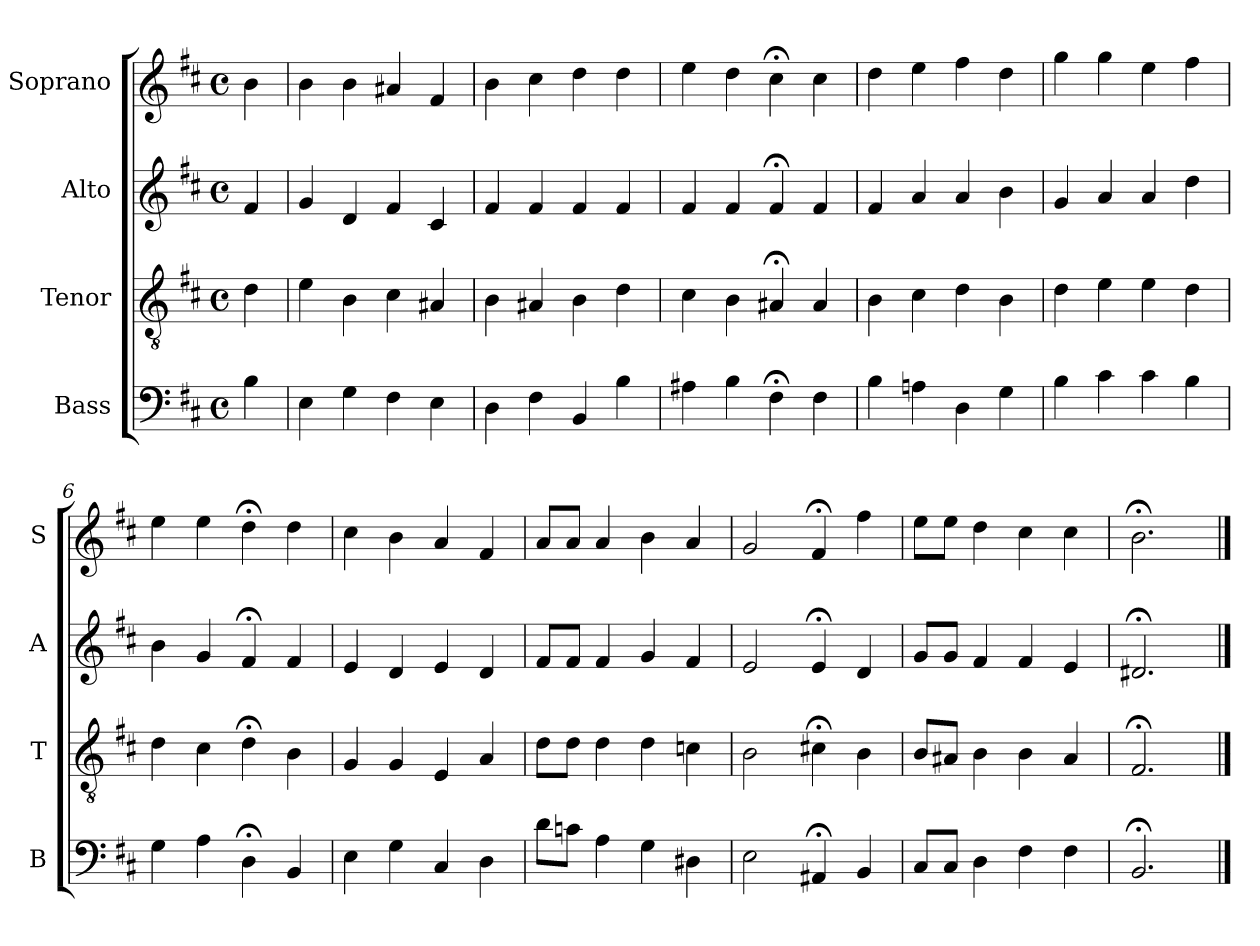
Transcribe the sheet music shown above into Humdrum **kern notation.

**kern	**kern	**kern	**kern
*part4	*part3	*part2	*part1
*staff4	*staff3	*staff2	*staff1
*I"Bass	*I"Tenor	*I"Alto	*I"Soprano
*I'B	*I'T	*I'A	*I'S
*clefF4	*clefGv2	*clefG2	*clefG2
*k[f#c#]	*k[f#c#]	*k[f#c#]	*k[f#c#]
*b:	*b:	*b:	*b:
*M4/4	*M4/4	*M4/4	*M4/4
*met(c)	*met(c)	*met(c)	*met(c)
*MM100	*MM100	*MM100	*MM100
=	=	=	=
4B	4d	4f#	4b
=1	=1	=1	=1
4E	4e	4g	4b
4G	4B	4d	4b
4F#	4c#	4f#	4a#X
4E	4A#X	4c#	4f#
=2	=2	=2	=2
4D	4B	4f#	4b
4F#	4A#X	4f#	4cc#
4BB	4B	4f#	4dd
4B	4d	4f#	4dd
=3	=3	=3	=3
4A#X	4c#	4f#	4ee
4B	4B	4f#	4dd
4F#;<	4A#X;<	4f#;<	4cc#;<
4F#	4A#	4f#	4cc#
=4	=4	=4	=4
4B	4B	4f#	4dd
4An	4c#	4a	4ee
4D	4d	4a	4ff#
4G	4B	4b	4dd
=5	=5	=5	=5
4B	4d	4g	4gg
4c#	4e	4a	4gg
4c#	4e	4a	4ee
4B	4d	4dd	4ff#
=6	=6	=6	=6
4G	4d	4b	4ee
4A	4c#	4g	4ee
4D;<	4d;<	4f#;<	4dd;<
4BB	4B	4f#	4dd
=7	=7	=7	=7
4E	4G	4e	4cc#
4G	4G	4d	4b
4C#	4E	4e	4a
4D	4A	4d	4f#
=8	=8	=8	=8
8dL	8dL	8f#L	8aL
8cnJ	8dJ	8f#J	8aJ
4A	4d	4f#	4a
4G	4d	4g	4b
4D#X	4cn	4f#	4a
=9	=9	=9	=9
2E	2B	2e	2g
4AA#X;<	4c#X;<	4e;<	4f#;<
4BB	4B	4d	4ff#
=10	=10	=10	=10
8C#L	8BL	8gL	8eeL
8C#J	8A#XJ	8gJ	8eeJ
4D	4B	4f#	4dd
4F#	4B	4f#	4cc#
4F#	4A#	4e	4cc#
=11	=11	=11	=11
2.BB;<	2.F#;<	2.d#X;<	2.b;<
==	==	==	==
*-	*-	*-	*-
